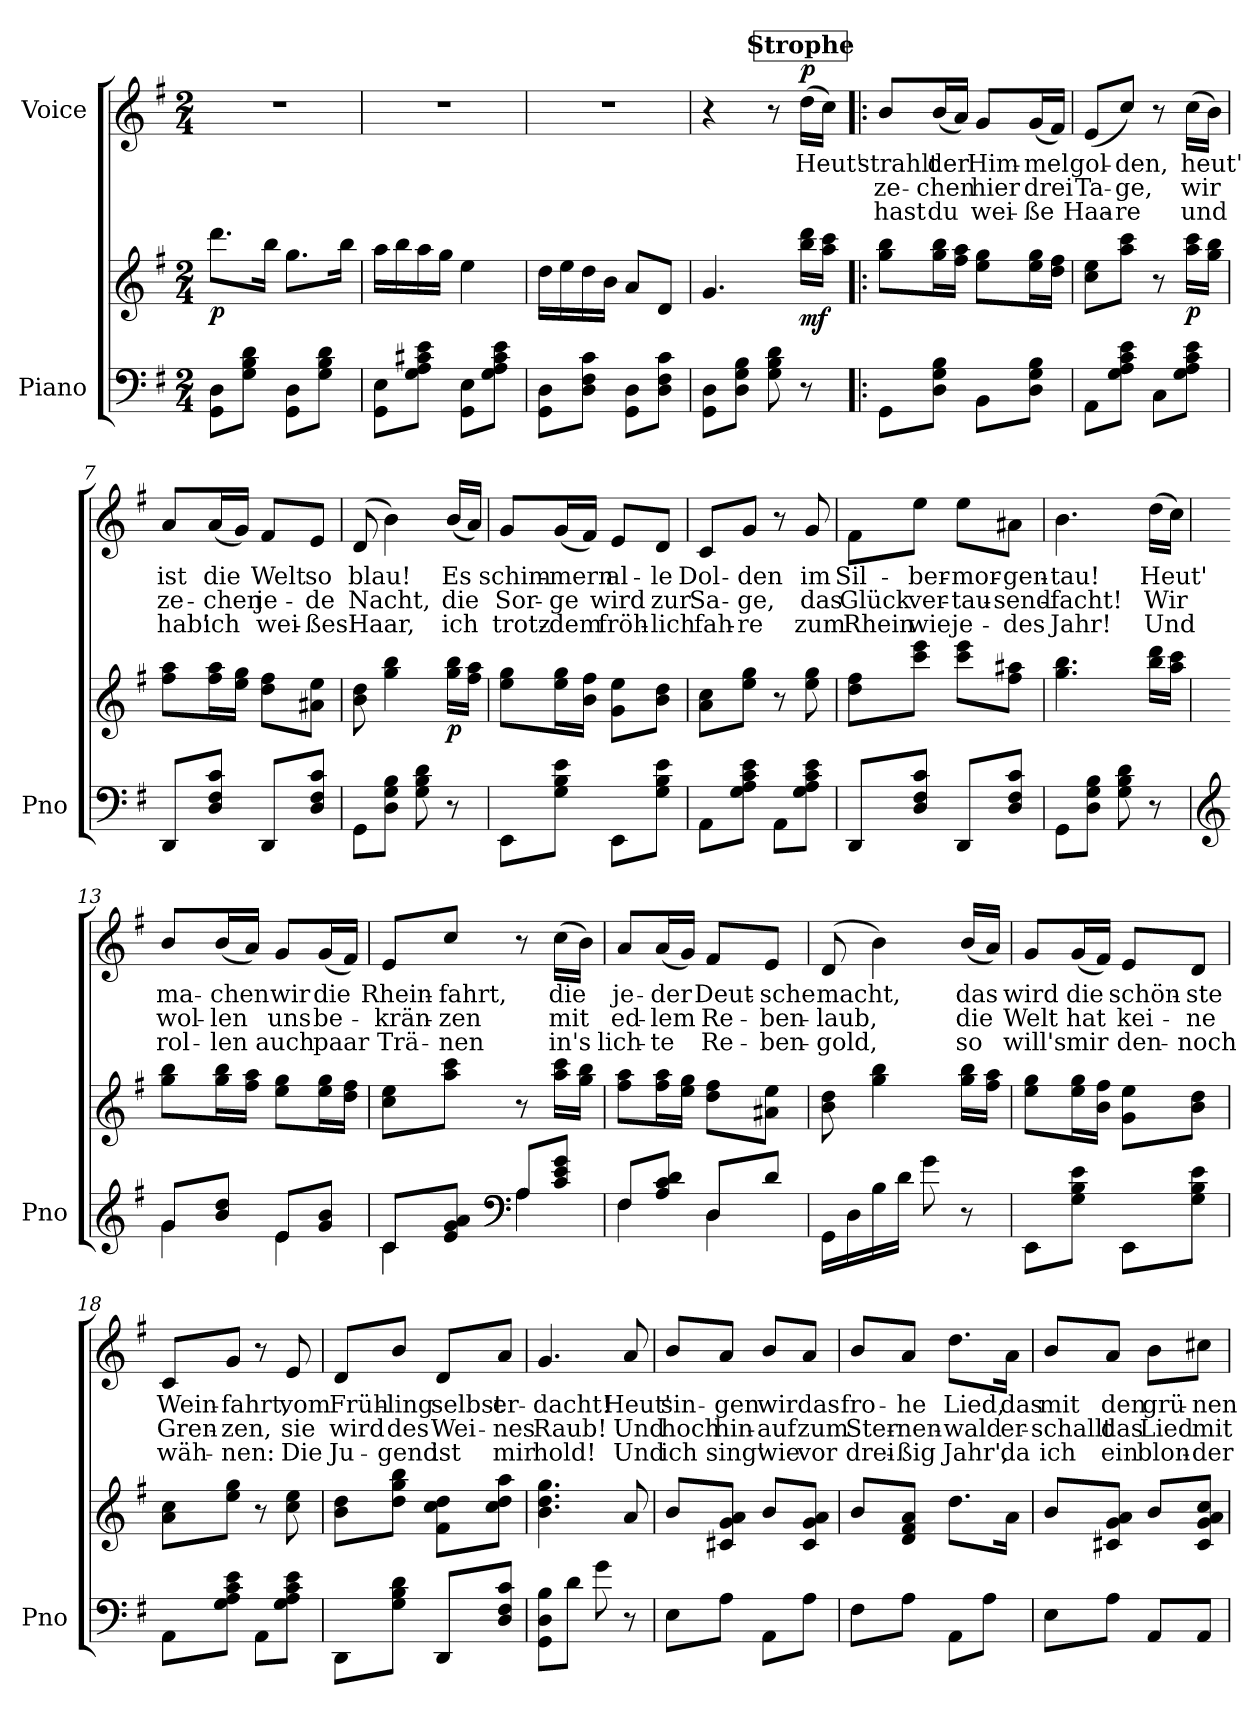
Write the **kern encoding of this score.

**kern	**kern	**dynam	**kern	**text	**text	**text	**dynam
*part2	*part2	*part2	*part1	*part1	*part1	*part1	*part1
*staff3	*staff2	*staff2/3	*staff1	*staff1	*staff1	*staff1	*staff1
*I"Piano	*	*	*I"Voice	*	*	*	*
*I'Pno	*	*	*	*	*	*	*
*clefF4	*clefG2	*	*clefG2	*	*	*	*
*k[f#]	*k[f#]	*	*k[f#]	*	*	*	*
*M2/4	*M2/4	*	*M2/4	*	*	*	*
=1	=1	=1	=1	=1	=1	=1	=1
!	!	!LO:DY:b	!	!	!	!	!
8GG\ 8D\L	8.ddd\L	p	2r	.	.	.	.
8G\ 8B\ 8d\J	.	.	.	.	.	.	.
.	16bb\Jk	.	.	.	.	.	.
8GG\ 8D\L	8.gg\L	.	.	.	.	.	.
8G\ 8B\ 8d\J	.	.	.	.	.	.	.
.	16bb\Jk	.	.	.	.	.	.
=2	=2	=2	=2	=2	=2	=2	=2
8GG\ 8E\L	16aa\LL	.	2r	.	.	.	.
.	16bb\	.	.	.	.	.	.
8G\ 8A\ 8c#X\ 8e\J	16aa\	.	.	.	.	.	.
.	16gg\JJ	.	.	.	.	.	.
8GG\ 8E\L	4ee\	.	.	.	.	.	.
8G\ 8A\ 8c#\ 8e\J	.	.	.	.	.	.	.
=3	=3	=3	=3	=3	=3	=3	=3
8GG\ 8D\L	16dd\LL	.	2r	.	.	.	.
.	16ee\	.	.	.	.	.	.
8D\ 8F#\ 8c\J	16dd\	.	.	.	.	.	.
.	16b\JJ	.	.	.	.	.	.
8GG\ 8D\L	8a/L	.	.	.	.	.	.
8D\ 8F#\ 8c\J	8d/J	.	.	.	.	.	.
!!LO:REH:place=s1:a:B:fs=14:t=Strophe:qo=1.5
=4	=4	=4	=4	=4	=4	=4	=4
8GG\ 8D\L	4.g/	.	4r	.	.	.	.
8D\ 8G\ 8B\J	.	.	.	.	.	.	.
8G\ 8B\ 8d\	.	.	8r	.	.	.	.
!	!	!LO:DY:b	!	!LO:LY:b	!	!	!LO:DY:b
8r	16bb\ 16ddd\LL	mf	(>16dd\LL	Heut'	.	.	p
.	16aa\ 16ccc\JJ	.	16cc\JJ)	.	.	.	.
=5!|:	=5!|:	=5!|:	=5!|:	=5!|:	=5!|:	=5!|:	=5!|:
!	!	!	!	!LO:LY:b	!LO:LY:b	!LO:LY:b	!
8GG\L	8gg\ 8bb\L	.	8b/L	strahlt	ze-	hast	.
!	!	!	!	!LO:LY:b	!LO:LY:b	!LO:LY:b	!
8D\ 8G\ 8B\J	16gg\ 16bb\L	.	(<16b/L	der	-chen	du	.
.	16ff#\ 16aa\JJ	.	16a/JJ)	.	.	.	.
!	!	!	!	!LO:LY:b	!LO:LY:b	!LO:LY:b	!
8BB\L	8ee\ 8gg\L	.	8g/L	Him-	hier	wei-	.
!	!	!	!	!LO:LY:b	!LO:LY:b	!LO:LY:b	!
8D\ 8G\ 8B\J	16ee\ 16gg\L	.	(<16g/L	-mel	drei	-ße	.
.	16dd\ 16ff#\JJ	.	16f#/JJ)	.	.	.	.
=6	=6	=6	=6	=6	=6	=6	=6
!	!	!	!	!LO:LY:b	!LO:LY:b	!LO:LY:b	!
8AA\L	8cc\ 8ee\L	.	(<8e/L	gol-	Ta-	Haa-	.
!	!	!	!	!LO:LY:b	!LO:LY:b	!LO:LY:b	!
8G\ 8A\ 8c\ 8e\J	8aa\ 8ccc\J	.	8cc/J)	-den,	-ge,	-re	.
8C\L	8r	.	8r	.	.	.	.
!	!	!LO:DY:b	!	!LO:LY:b	!LO:LY:b	!LO:LY:b	!
8G\ 8A\ 8c\ 8e\J	16aa\ 16ccc\LL	p	(>16cc\LL	heut'	wir	und	.
.	16gg\ 16bb\JJ	.	16b\JJ)	.	.	.	.
=7	=7	=7	=7	=7	=7	=7	=7
!	!	!	!	!LO:LY:b	!LO:LY:b	!LO:LY:b	!
8DD/L	8ff#\ 8aa\L	.	8a/L	ist	ze-	hab'	.
!	!	!	!	!LO:LY:b	!LO:LY:b	!LO:LY:b	!
8D/ 8F#/ 8c/J	16ff#\ 16aa\L	.	(<16a/L	die	-chen	ich	.
.	16ee\ 16gg\JJ	.	16g/JJ)	.	.	.	.
!	!	!	!	!LO:LY:b	!LO:LY:b	!LO:LY:b	!
8DD/L	8dd\ 8ff#\L	.	8f#/L	Welt	je-	wei-	.
!	!	!	!	!LO:LY:b	!LO:LY:b	!LO:LY:b	!
8D/ 8F#/ 8c/J	8a#X\ 8ee\J	.	8e/J	so	-de	-ßes	.
=8	=8	=8	=8	=8	=8	=8	=8
!	!	!	!	!LO:LY:b	!LO:LY:b	!LO:LY:b	!
8GG\L	8b\ 8dd\	.	(>8d/	blau!	Nacht,	Haar,	.
8D\ 8G\ 8B\J	4gg\ 4bb\	.	4b\)	.	.	.	.
8G\ 8B\ 8d\	.	.	.	.	.	.	.
!	!	!LO:DY:b	!	!LO:LY:b	!LO:LY:b	!LO:LY:b	!
8r	16gg\ 16bb\LL	p	(<16b/LL	Es	die	ich	.
.	16ff#\ 16aa\JJ	.	16a/JJ)	.	.	.	.
=9	=9	=9	=9	=9	=9	=9	=9
!	!	!	!	!LO:LY:b	!LO:LY:b	!LO:LY:b	!
8EE\L	8ee\ 8gg\L	.	8g/L	schim-	Sor-	trotz-	.
!	!	!	!	!LO:LY:b	!LO:LY:b	!LO:LY:b	!
8G\ 8B\ 8e\J	16ee\ 16gg\L	.	(<16g/L	-mern	-ge	-dem	.
.	16b\ 16ff#\JJ	.	16f#/JJ)	.	.	.	.
!	!	!	!	!LO:LY:b	!LO:LY:b	!LO:LY:b	!
8EE\L	8g\ 8ee\L	.	8e/L	al-	wird	fröh-	.
!	!	!	!	!LO:LY:b	!LO:LY:b	!LO:LY:b	!
8G\ 8B\ 8e\J	8b\ 8dd\J	.	8d/J	-le	zur	-lich	.
=10	=10	=10	=10	=10	=10	=10	=10
!	!	!	!	!LO:LY:b	!LO:LY:b	!LO:LY:b	!
8AA\L	8a\ 8cc\L	.	8c/L	Dol-	Sa-	fah-	.
!	!	!	!	!LO:LY:b	!LO:LY:b	!LO:LY:b	!
8G\ 8A\ 8c\ 8e\J	8ee\ 8gg\J	.	8g/J	-den	-ge,	-re	.
8AA\L	8r	.	8r	.	.	.	.
!	!	!	!	!LO:LY:b	!LO:LY:b	!LO:LY:b	!
8G\ 8A\ 8c\ 8e\J	8ee\ 8gg\	.	8g/	im	das	zum	.
=11	=11	=11	=11	=11	=11	=11	=11
!	!	!	!	!LO:LY:b	!LO:LY:b	!LO:LY:b	!
8DD/L	8dd\ 8ff#\L	.	8f#\L	Sil-	Glück	Rhein	.
!	!	!	!	!LO:LY:b	!LO:LY:b	!LO:LY:b	!
8D/ 8F#/ 8c/J	8ccc\ 8eee\J	.	8ee\J	-ber-	ver-	wie	.
!	!	!	!	!LO:LY:b	!LO:LY:b	!LO:LY:b	!
8DD/L	8ccc\ 8eee\L	.	8ee\L	-mor-	-tau-	je-	.
!	!	!	!	!LO:LY:b	!LO:LY:b	!LO:LY:b	!
8D/ 8F#/ 8c/J	8ff#\ 8aa#X\J	.	8a#X\J	-gen-	-send-	-des	.
=12	=12	=12	=12	=12	=12	=12	=12
!	!	!	!	!LO:LY:b	!LO:LY:b	!LO:LY:b	!
8GG\L	4.gg\ 4.bb\	.	4.b\	-tau!	-facht!	Jahr!	.
8D\ 8G\ 8B\J	.	.	.	.	.	.	.
8G\ 8B\ 8d\	.	.	.	.	.	.	.
!	!	!	!	!LO:LY:b	!LO:LY:b	!LO:LY:b	!
8r	16bb\ 16ddd\LL	.	(>16dd\LL	Heut'	Wir	Und	.
.	16aa\ 16ccc\JJ	.	16cc\JJ)	.	.	.	.
=13	=13	=13	=13	=13	=13	=13	=13
*clefG2	*	*	*	*	*	*	*
*^	*	*	*	*	*	*	*
!	!	!	!	!	!LO:LY:b	!LO:LY:b	!LO:LY:b	!
8g/L	4g\	8gg\ 8bb\L	.	8b/L	ma-	wol-	rol-	.
!	!	!	!	!	!LO:LY:b	!LO:LY:b	!LO:LY:b	!
8b/ 8dd/J	.	16gg\ 16bb\L	.	(<16b/L	-chen	-len	-len	.
.	.	16ff#\ 16aa\JJ	.	16a/JJ)	.	.	.	.
!	!	!	!	!	!LO:LY:b	!LO:LY:b	!LO:LY:b	!
8e/L	4e\	8ee\ 8gg\L	.	8g/L	wir	uns	auch	.
!	!	!	!	!	!LO:LY:b	!LO:LY:b	!LO:LY:b	!
8g/ 8b/J	.	16ee\ 16gg\L	.	(<16g/L	die	be-	paar	.
.	.	16dd\ 16ff#\JJ	.	16f#/JJ)	.	.	.	.
=14	=14	=14	=14	=14	=14	=14	=14	=14
!	!	!	!	!	!LO:LY:b	!LO:LY:b	!LO:LY:b	!
8c/L	4c\	8cc\ 8ee\L	.	8e/L	Rhein-	-krän-	Trä-	.
!	!	!	!	!	!LO:LY:b	!LO:LY:b	!LO:LY:b	!
8e/ 8g/ 8a/J	.	8aa\ 8ccc\J	.	8cc/J	-fahrt,	-zen	-nen	.
*clefF4	*	*	*	*	*	*	*	*
8A/L	4A\	8r	.	8r	.	.	.	.
!	!	!	!	!	!LO:LY:b	!LO:LY:b	!LO:LY:b	!
8c/ 8e/ 8g/J	.	16aa\ 16ccc\LL	.	(>16cc\LL	die	mit	in's	.
.	.	16gg\ 16bb\JJ	.	16b\JJ)	.	.	.	.
=15	=15	=15	=15	=15	=15	=15	=15	=15
!	!	!	!	!	!LO:LY:b	!LO:LY:b	!LO:LY:b	!
8F#/L	4F#\	8ff#\ 8aa\L	.	8a/L	je-	ed-	lich-	.
!	!	!	!	!	!LO:LY:b	!LO:LY:b	!LO:LY:b	!
8A/ 8c/ 8d/J	.	16ff#\ 16aa\L	.	(<16a/L	-der	-lem	-te	.
.	.	16ee\ 16gg\JJ	.	16g/JJ)	.	.	.	.
!	!	!	!	!	!LO:LY:b	!LO:LY:b	!LO:LY:b	!
8D/L	4D\	8dd\ 8ff#\L	.	8f#/L	Deut-	Re-	Re-	.
!	!	!	!	!	!LO:LY:b	!LO:LY:b	!LO:LY:b	!
8d/J	.	8a#X\ 8ee\J	.	8e/J	-sche	-ben-	-ben-	.
*v	*v	*	*	*	*	*	*	*
=16	=16	=16	=16	=16	=16	=16	=16
!	!	!	!	!LO:LY:b	!LO:LY:b	!LO:LY:b	!
16GG\LL	8b\ 8dd\	.	(>8d/	macht,	-laub,	-gold,	.
16D\	.	.	.	.	.	.	.
16B\	4gg\ 4bb\	.	4b\)	.	.	.	.
16d\JJ	.	.	.	.	.	.	.
8g\	.	.	.	.	.	.	.
!	!	!	!	!LO:LY:b	!LO:LY:b	!LO:LY:b	!
8r	16gg\ 16bb\LL	.	(<16b/LL	das	die	so	.
.	16ff#\ 16aa\JJ	.	16a/JJ)	.	.	.	.
=17	=17	=17	=17	=17	=17	=17	=17
!	!	!	!	!LO:LY:b	!LO:LY:b	!LO:LY:b	!
8EE\L	8ee\ 8gg\L	.	8g/L	wird	Welt	will's	.
!	!	!	!	!LO:LY:b	!LO:LY:b	!LO:LY:b	!
8G\ 8B\ 8e\J	16ee\ 16gg\L	.	(<16g/L	die	hat	mir	.
.	16b\ 16ff#\JJ	.	16f#/JJ)	.	.	.	.
!	!	!	!	!LO:LY:b	!LO:LY:b	!LO:LY:b	!
8EE\L	8g\ 8ee\L	.	8e/L	schön-	kei-	den-	.
!	!	!	!	!LO:LY:b	!LO:LY:b	!LO:LY:b	!
8G\ 8B\ 8e\J	8b\ 8dd\J	.	8d/J	-ste	-ne	-noch	.
=18	=18	=18	=18	=18	=18	=18	=18
!	!	!	!	!LO:LY:b	!LO:LY:b	!LO:LY:b	!
8AA\L	8a\ 8cc\L	.	8c/L	Wein-	Gren-	wäh-	.
!	!	!	!	!LO:LY:b	!LO:LY:b	!LO:LY:b	!
8G\ 8A\ 8c\ 8e\J	8ee\ 8gg\J	.	8g/J	-fahrt,	-zen,	-nen:	.
8AA\L	8r	.	8r	.	.	.	.
!	!	!	!	!LO:LY:b	!LO:LY:b	!LO:LY:b	!
8G\ 8A\ 8c\ 8e\J	8cc\ 8ee\	.	8e/	vom	sie	Die	.
=19	=19	=19	=19	=19	=19	=19	=19
!	!	!	!	!LO:LY:b	!LO:LY:b	!LO:LY:b	!
8DD\L	8b\ 8dd\L	.	8d/L	Früh-	wird	Ju-	.
!	!	!	!	!LO:LY:b	!LO:LY:b	!LO:LY:b	!
8G\ 8B\ 8d\J	8dd\ 8gg\ 8bb\J	.	8b/J	-ling	des	-gend	.
!	!	!	!	!LO:LY:b	!LO:LY:b	!LO:LY:b	!
8DD/L	8f#\ 8cc\ 8dd\L	.	8d/L	selbst	Wei-	ist	.
!	!	!	!	!LO:LY:b	!LO:LY:b	!LO:LY:b	!
8D/ 8F#/ 8c/J	8cc\ 8dd\ 8aa\J	.	8a/J	er-	-nes	mir	.
=20	=20	=20	=20	=20	=20	=20	=20
!	!	!	!	!LO:LY:b	!LO:LY:b	!LO:LY:b	!
8GG\ 8D\ 8B\L	4.b\ 4.dd\ 4.gg\	.	4.g/	-dacht!	Raub!	hold!	.
8d\J	.	.	.	.	.	.	.
8g\	.	.	.	.	.	.	.
!	!	!	!	!LO:LY:b	!LO:LY:b	!LO:LY:b	!
8r	8a/	.	8a/	Heut'	Und	Und	.
=21	=21	=21	=21	=21	=21	=21	=21
!	!	!	!	!LO:LY:b	!LO:LY:b	!LO:LY:b	!
8E\L	8b/L	.	8b/L	sin-	hoch	ich	.
!	!	!	!	!LO:LY:b	!LO:LY:b	!LO:LY:b	!
8A\J	8c#X/ 8g/ 8a/J	.	8a/J	-gen	hin-	sing'	.
!	!	!	!	!LO:LY:b	!LO:LY:b	!LO:LY:b	!
8AA\L	8b/L	.	8b/L	wir	-auf	wie	.
!	!	!	!	!LO:LY:b	!LO:LY:b	!LO:LY:b	!
8A\J	8c#/ 8g/ 8a/J	.	8a/J	das	zum	vor	.
=22	=22	=22	=22	=22	=22	=22	=22
!	!	!	!	!LO:LY:b	!LO:LY:b	!LO:LY:b	!
8F#\L	8b/L	.	8b/L	fro-	Ster-	drei-	.
!	!	!	!	!LO:LY:b	!LO:LY:b	!LO:LY:b	!
8A\J	8d/ 8f#/ 8a/J	.	8a/J	-he	-nen-	-ßig	.
!	!	!	!	!LO:LY:b	!LO:LY:b	!LO:LY:b	!
8AA\L	8.dd\L	.	8.dd\L	Lied,	-wald	Jahr',	.
8A\J	.	.	.	.	.	.	.
!	!	!	!	!LO:LY:b	!LO:LY:b	!LO:LY:b	!
.	16a\Jk	.	16a\Jk	das	er-	da	.
=23	=23	=23	=23	=23	=23	=23	=23
!	!	!	!	!LO:LY:b	!LO:LY:b	!LO:LY:b	!
8E\L	8b/L	.	8b/L	mit	-schallt	ich	.
!	!	!	!	!LO:LY:b	!LO:LY:b	!LO:LY:b	!
8A\J	8c#X/ 8g/ 8a/J	.	8a/J	den	das	ein	.
!	!	!	!	!LO:LY:b	!LO:LY:b	!LO:LY:b	!
8AA/L	8b/L	.	8b\L	grü-	Lied	blon-	.
!	!	!	!	!LO:LY:b	!LO:LY:b	!LO:LY:b	!
8AA/J	8c#/ 8g/ 8a/ 8cc/J	.	8cc#X\J	-nen	mit	-der	.
=	=	=	=	=	=	=	=
*-	*-	*-	*-	*-	*-	*-	*-
